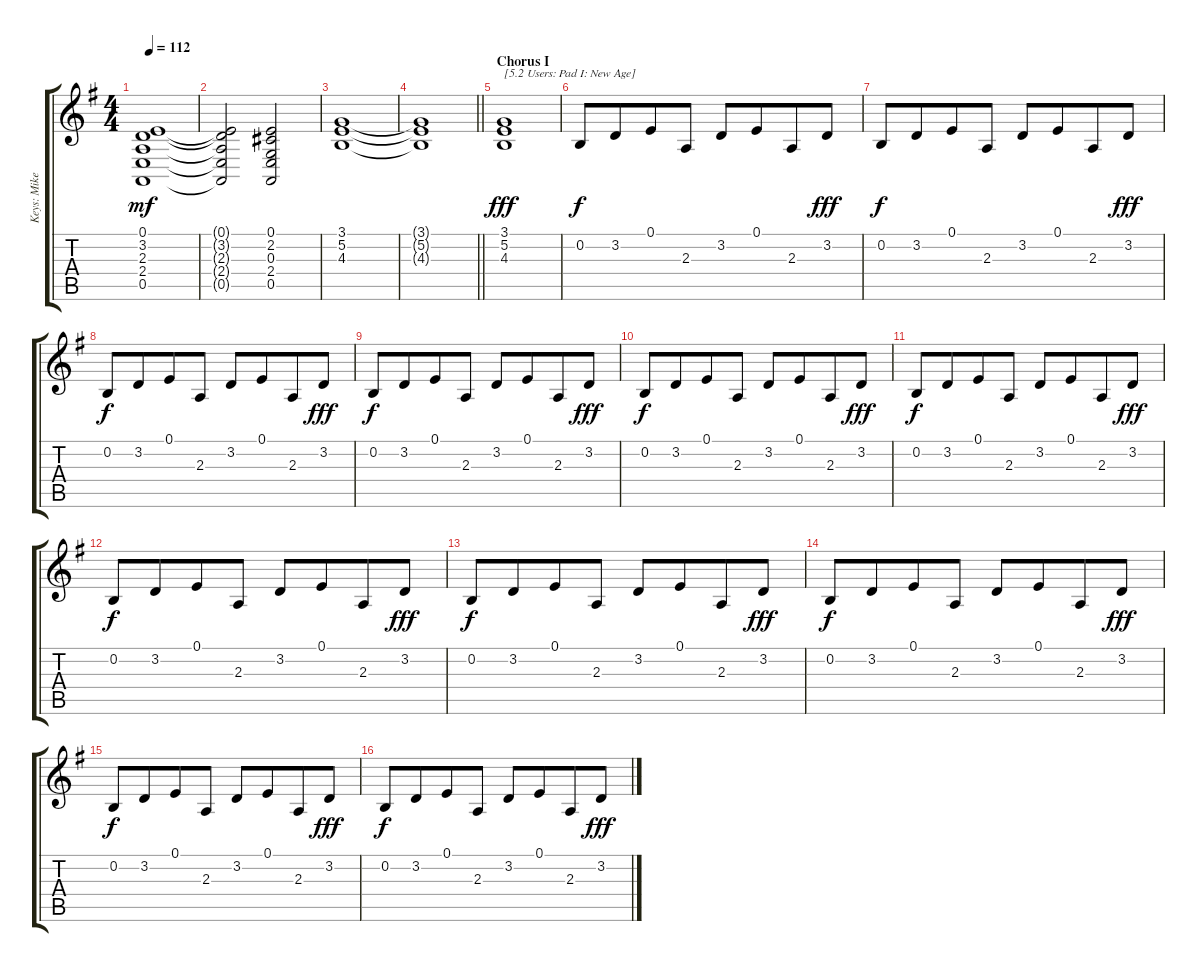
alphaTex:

\track ("Keys: Mike" "Keys: Mike") {instrument pad1newage}
\staff {score tabs}
\tuning (E4 B3 G3 D3 A2 E2) {hide}
\ts (4 4)
\tempo 112
\clef g2
\ks g
(0.1 3.2 2.3 2.4 0.5).1{dy mf} |
(0.1{t} 3.2{t} 2.3{t} 2.4{t} 0.5{t}).2 (0.1 2.2 0.3 2.4 0.5).2 |
(3.1 5.2 4.3).1 |
\barLineRight lightlight
(3.1{t} 5.2{t} 4.3{t}).1 |
\section ("" "Chorus I")
(3.1 5.2 4.3).1{txt "[5.2 Users: Pad I: New Age]" dy fff instrument pad1newage} |
0.2.8{dy f} 3.2.8{beam merge} 0.1.8 2.3.8 3.2.8 0.1.8{beam merge} 2.3.8 3.2.8{dy fff} |
0.2.8{dy f} 3.2.8{beam merge} 0.1.8 2.3.8 3.2.8 0.1.8{beam merge} 2.3.8 3.2.8{dy fff} |
0.2.8{dy f} 3.2.8{beam merge} 0.1.8 2.3.8 3.2.8 0.1.8{beam merge} 2.3.8 3.2.8{dy fff} |
0.2.8{dy f} 3.2.8{beam merge} 0.1.8 2.3.8 3.2.8 0.1.8{beam merge} 2.3.8 3.2.8{dy fff} |
0.2.8{dy f} 3.2.8{beam merge} 0.1.8 2.3.8 3.2.8 0.1.8{beam merge} 2.3.8 3.2.8{dy fff} |
0.2.8{dy f} 3.2.8{beam merge} 0.1.8 2.3.8 3.2.8 0.1.8{beam merge} 2.3.8 3.2.8{dy fff} |
0.2.8{dy f} 3.2.8{beam merge} 0.1.8 2.3.8 3.2.8 0.1.8{beam merge} 2.3.8 3.2.8{dy fff} |
0.2.8{dy f} 3.2.8{beam merge} 0.1.8 2.3.8 3.2.8 0.1.8{beam merge} 2.3.8 3.2.8{dy fff} |
0.2.8{dy f} 3.2.8{beam merge} 0.1.8 2.3.8 3.2.8 0.1.8{beam merge} 2.3.8 3.2.8{dy fff} |
0.2.8{dy f} 3.2.8{beam merge} 0.1.8 2.3.8 3.2.8 0.1.8{beam merge} 2.3.8 3.2.8{dy fff} |
0.2.8{dy f} 3.2.8{beam merge} 0.1.8 2.3.8 3.2.8 0.1.8{beam merge} 2.3.8 3.2.8{dy fff}
